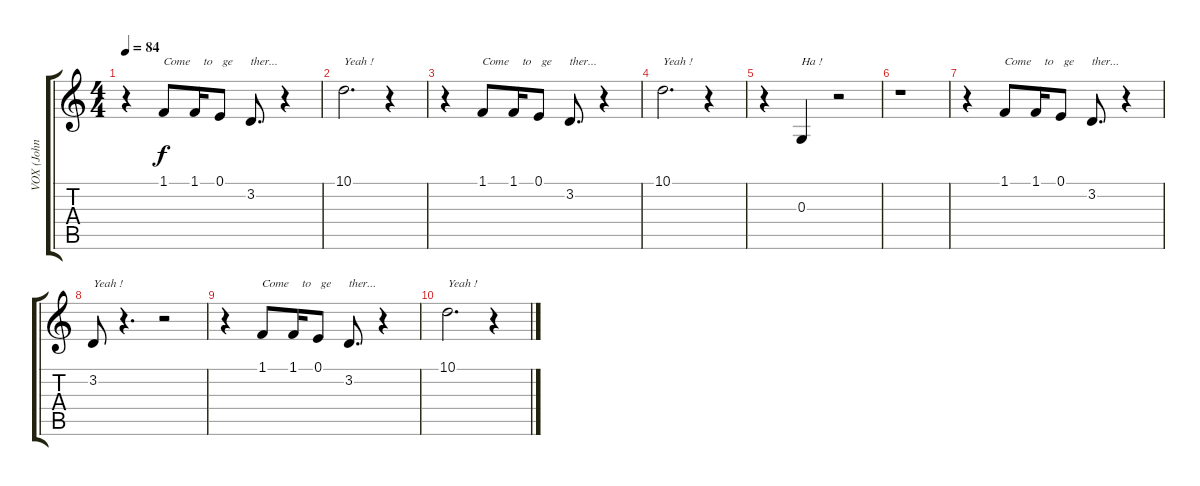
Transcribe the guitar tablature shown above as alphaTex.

\track ("VOX (John Lennon)" "VOX (John ") {instrument tenorsax}
\staff {score tabs}
\tuning (E4 B3 G3 D3 A2 E2) {hide}
\ts (4 4)
\tempo 84
\clef g2
\ks c
r.4{dy f} 1.1.8{txt "Come"} 1.1.16{txt "   to"} 0.1.8{txt " ge"} 3.2.8{d txt "ther..."} r.4 |
10.1.2{d txt "Yeah !"} r.4 |
r.4 1.1.8{txt "Come"} 1.1.16{txt "   to"} 0.1.8{txt " ge"} 3.2.8{d txt "ther..."} r.4 |
10.1.2{d txt "Yeah !"} r.4 |
r.4 0.3.4{txt "Ha !"} r.2 |
r.1 |
r.4 1.1.8{txt "Come"} 1.1.16{txt "   to"} 0.1.8{txt " ge"} 3.2.8{d txt "ther..."} r.4 |
3.2.8{txt "Yeah !"} r.4{d} r.2 |
r.4{volume 0} 1.1.8{txt "Come"} 1.1.16{txt "   to"} 0.1.8{txt " ge"} 3.2.8{d txt "ther..."} r.4 |
10.1.2{d txt "Yeah !"} r.4
